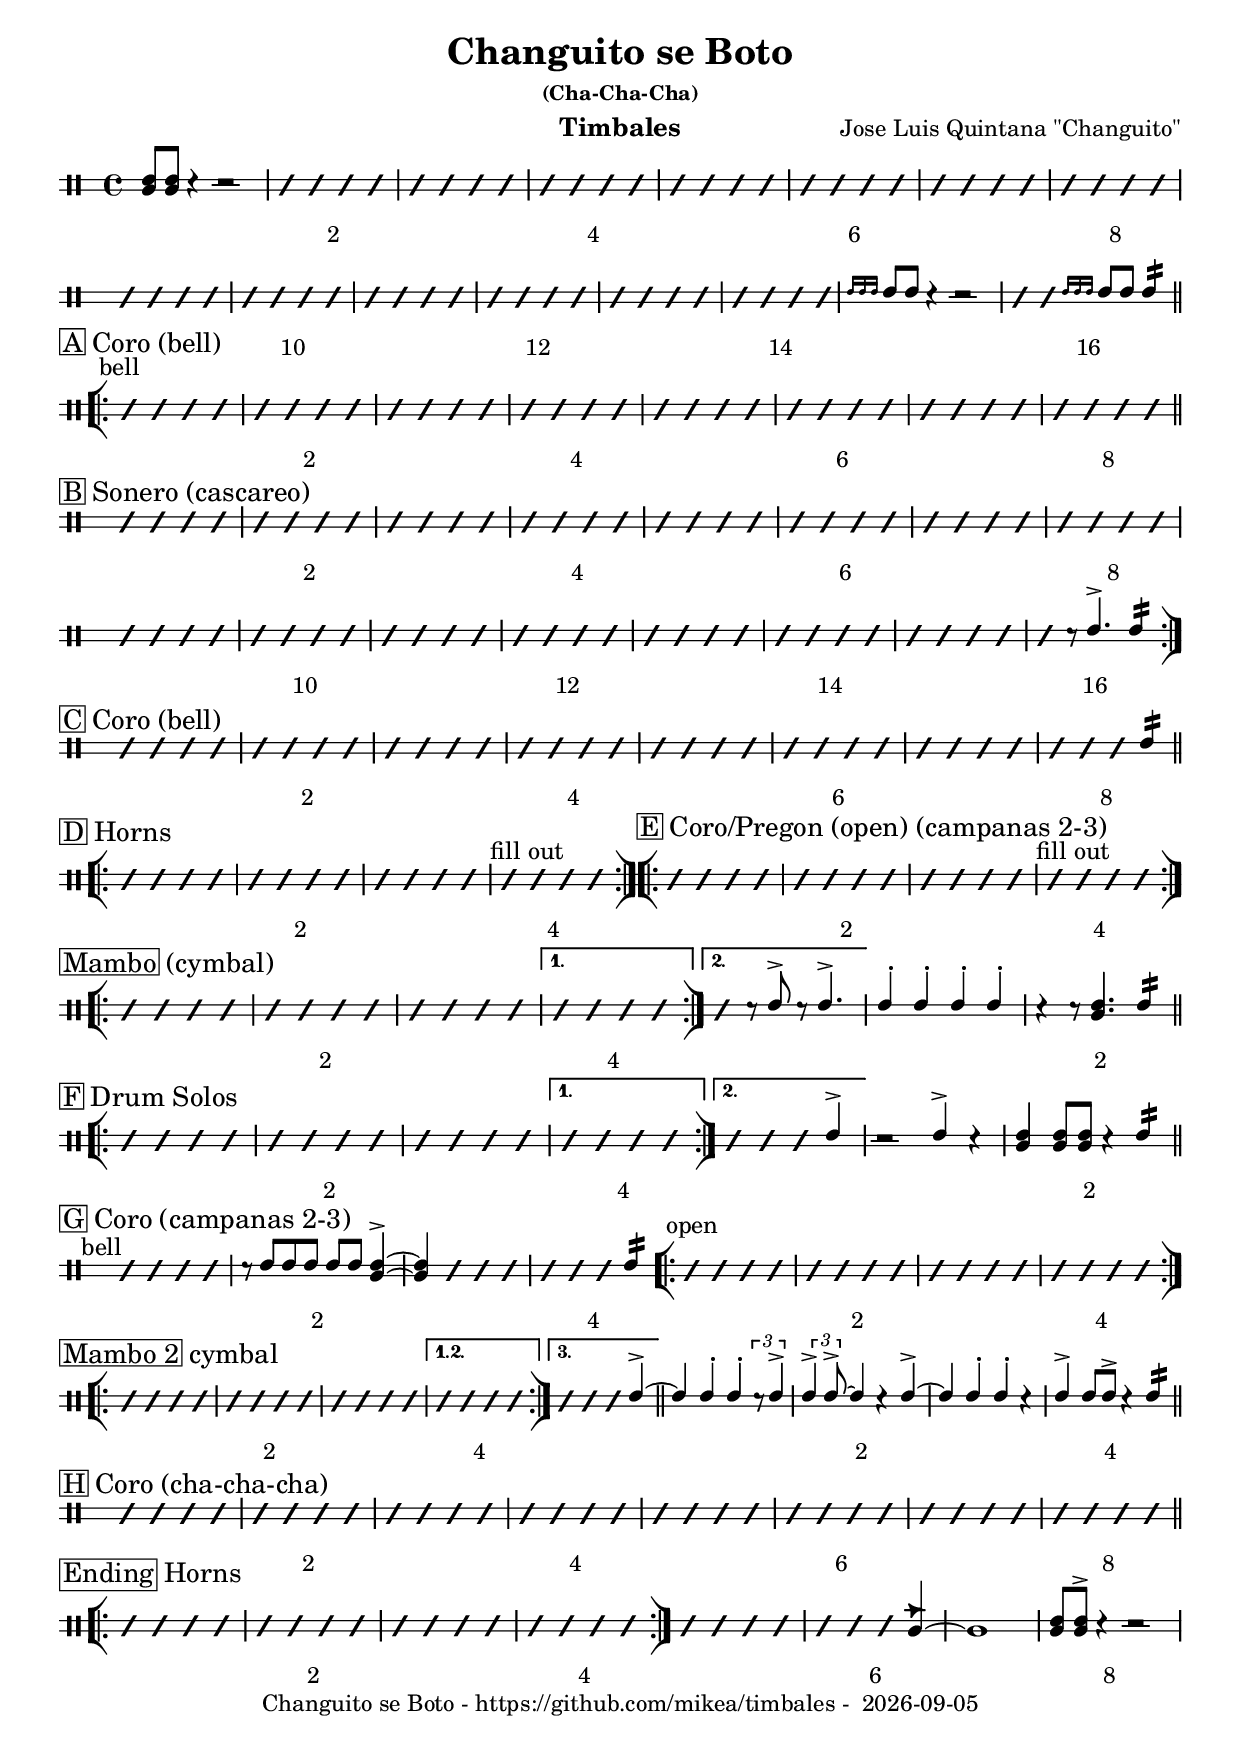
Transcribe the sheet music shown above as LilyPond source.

\version "2.24.2"
\include "charts/common.ly"

date = #(strftime "%Y-%m-%d" (localtime (current-time)))

\header {
  title = "Changuito se Boto"
  subsubtitle = "(Cha-Cha-Cha)"
  composer = "Jose Luis Quintana \"Changuito\""
  instrument = "Timbales"
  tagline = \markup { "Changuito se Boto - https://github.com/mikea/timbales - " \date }
}


\newTimbalesStaff <<
    \newDrumVoiceOne \drummode { 
        % \tempo 4 = 133

        % intro

        <<timl8 timh8>> <<timl8 timh8>> r4 r2 | \comp #4 | \comp #4 | \comp #4 |
        \comp #4 | \comp #4 | \comp #4 | \comp #4 |
        \comp #4 | \comp #4 | \comp #4 | \comp #4 |
        \comp #4 | \comp #4 | \ruff timh8 timh8 r4 r2 | \rs \rs \ruff timh8 timh8 timh4:16 |

        % A
        \sect "A" "Coro (bell)"
        \textMark "bell"
        \bar "[|:-||"
        \comp #4 | \comp #4 | \comp #4 | \comp #4 |
        \comp #4 | \comp #4 | \comp #4 | \comp #4 |
        \bar "||"

        % B
        \sect "B" "Sonero (cascareo)"
        \comp #4 | \comp #4 | \comp #4 | \comp #4 |
        \comp #4 | \comp #4 | \comp #4 | \comp #4 |
        \comp #4 | \comp #4 | \comp #4 | \comp #4 |
        \comp #4 | \comp #4 | \comp #4 | \abanico |
        \bar ":|]"

        % C
        \sect "C" "Coro (bell)"
        \comp #4 | | \comp #4 | \comp #4 | \comp #4 |
        \comp #4 | \comp #4 | \comp #4 | \abanico-short |

        % D
        \sect "D" "Horns"
        \bar "[|:-||"
        \comp #4  | \comp #4 | \comp #4 | \textMark "fill out" \comp #4 |

        \bar ":|][|:" 

        % E
        \sect-no-break "E" "Coro/Pregon (open) (campanas 2-3)"
        \comp #4 | \comp #4 | \comp #4 | \textMark "fill out" \comp #4 |

        \bar ":|][|:"

        % Mambo
        \sect "Mambo" "(cymbal)"
        \repeat volta 2 {
          \comp #4 | \comp #4 | \comp #4 | 
          \alternative{
            \volta 1 { \comp #4 \bar ":|]" }
            \volta 2 { \rs r8 timh8^> r8 timh4.^> |  }
          } 
        }
        \rbar
        timh4^. timh4^. timh4^. timh4^. | r4 r8 << timl4. timh4. >> timh4:16 |

        % F
        \sect "F" "Drum Solos"

        \bar "[|:-||"
        \repeat volta 2 {
          \comp #4 | \comp #4 | \comp #4 | 
          \alternative{
            \volta 1 { \comp #4 \bar ":|]"  }
            \volta 2 { \rs \rs \rs timh4^> |  }
          } 
        }
        \rbar
        r2 timh4^> r4 | <<timl4 timh4>> <<timl8 timh8>> <<timl8 timh8>> r4 timh4:16 |
        \bar "||"

        % G
        \sect "G" "Coro (campanas 2-3)"
        \textMark "bell"
        \comp #4 | r8 timh8 8 8 8 8 <<timl4~ timh4^>~ >> | <<timl4 timh4 >> \rs \rs \rs | \abanico-short |
        \bar "[|:"
        \rbar
        \textMark "open"
        \comp #4 | \comp #4 | \comp #4 | \comp #4 |
        \bar ":|][|:"

        % Mambo 2
        \sect "Mambo 2" "cymbal"
        \repeat volta 3 {
          \comp #4 | \comp #4 | \comp #4 | 
          \alternative{
            \volta 1,2 { \comp #4 \bar ":|]"  }
            \volta 3 { \rs \rs \rs timh4^>~ |  }
          } 
        }
        \bar "||"
        \rbar
        timh4 timh4^. timh4^. \tuplet 3/2 {r8 timh4^>} |
        \tuplet 3/2 {timh4^> timh8^>~} timh4 r4 timh4^>~ |
        timh4 timh4^. timh4^. r4 |
        timh4^> timh8 timh8^> r4 timh4:16 | 
        
        \bar "||"

        % H
        \sect "H" "Coro (cha-cha-cha)"
        \comp #4  | \comp #4 | \comp #4 | \comp #4 |
        \comp #4 | \comp #4 | \comp #4 | \comp #4 |


        % ending
        \sect "Ending" "Horns"
        \bar "[|:-||"
        \comp #4 | \comp #4 | \comp #4 | \comp #4 |
        \bar ":|]"

        \comp #4 | \rs \rs \rs <<timl4~ cb4>> | timl1 | <<timl8 timh8>> <<timl8 timh8^> >> r4 r2 |

        \fine
    }
>>
